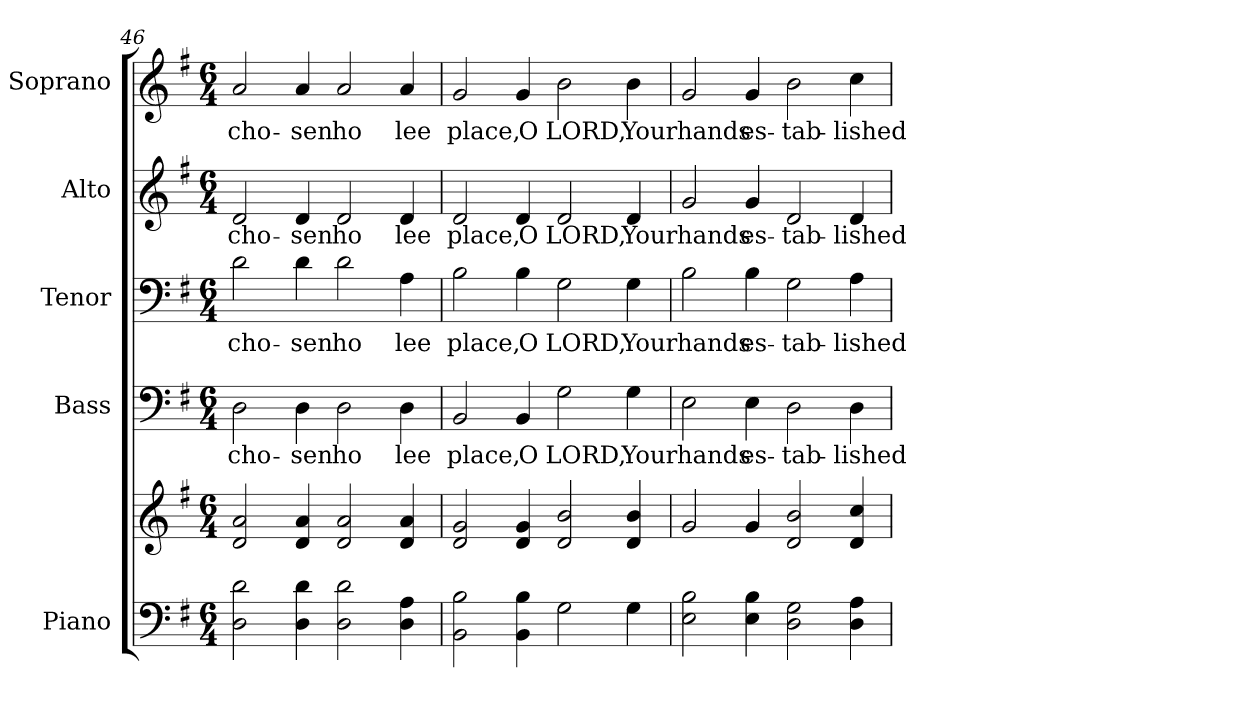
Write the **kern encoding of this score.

**kern	**kern	**kern	**text	**kern	**text	**kern	**text	**kern	**text
*part5	*part5	*part4	*part4	*part3	*part3	*part2	*part2	*part1	*part1
*staff6	*staff5	*staff4	*staff4	*staff3	*staff3	*staff2	*staff2	*staff1	*staff1
*I"Piano	*	*I"Bass	*	*I"Tenor	*	*I"Alto	*	*I"Soprano	*
*I'Pno.	*	*I'B.	*	*I'T.	*	*I'A.	*	*I'S.	*
!!LO:PB:g=z
*clefF4	*clefG2	*clefF4	*	*clefF4	*	*clefG2	*	*clefG2	*
*k[f#]	*k[f#]	*k[f#]	*	*k[f#]	*	*k[f#]	*	*k[f#]	*
*G:	*G:	*G:	*	*G:	*	*G:	*	*G:	*
*M6/4	*M6/4	*M6/4	*	*M6/4	*	*M6/4	*	*M6/4	*
=46	=46	=46	=46	=46	=46	=46	=46	=46	=46
!	!	!	!LO:LY:b:color=#000000	!	!	!	!	!	!
!	!	!	!	!	!LO:LY:b:color=#000000	!	!	!	!
!	!	!	!	!	!	!	!LO:LY:b:color=#000000	!	!
!	!	!	!	!	!	!	!	!	!LO:LY:b:color=#000000
2Di\ 2di	2di/ 2ai	2Di\	cho-	2di\	cho-	2di/	cho-	2ai/	cho-
!	!	!	!LO:LY:b:color=#000000	!	!	!	!	!	!
!	!	!	!	!	!LO:LY:b:color=#000000	!	!	!	!
!	!	!	!	!	!	!	!LO:LY:b:color=#000000	!	!
!	!	!	!	!	!	!	!	!	!LO:LY:b:color=#000000
4Di\ 4di	4di/ 4ai	4Di\	-sen	4di\	-sen	4di/	-sen	4ai/	-sen
!	!	!	!LO:LY:b:color=#000000	!	!	!	!	!	!
!	!	!	!	!	!LO:LY:b:color=#000000	!	!	!	!
!	!	!	!	!	!	!	!LO:LY:b:color=#000000	!	!
!	!	!	!	!	!	!	!	!	!LO:LY:b:color=#000000
2Di\ 2di	2di/ 2ai	2Di\	ho	2di\	ho	2di/	ho	2ai/	ho
!	!	!	!LO:LY:b:color=#000000	!	!	!	!	!	!
!	!	!	!	!	!LO:LY:b:color=#000000	!	!	!	!
!	!	!	!	!	!	!	!LO:LY:b:color=#000000	!	!
!	!	!	!	!	!	!	!	!	!LO:LY:b:color=#000000
4Di\ 4Ai	4di/ 4ai	4Di\	lee	4Ai\	lee	4di/	lee	4ai/	lee
=47	=47	=47	=47	=47	=47	=47	=47	=47	=47
!	!	!	!LO:LY:b:color=#000000	!	!	!	!	!	!
!	!	!	!	!	!LO:LY:b:color=#000000	!	!	!	!
!	!	!	!	!	!	!	!LO:LY:b:color=#000000	!	!
!	!	!	!	!	!	!	!	!	!LO:LY:b:color=#000000
2BBi\ 2Bi	2di/ 2gi	2BBi/	place,	2Bi\	place,	2di/	place,	2gi/	place,
!	!	!	!LO:LY:b:color=#000000	!	!	!	!	!	!
!	!	!	!	!	!LO:LY:b:color=#000000	!	!	!	!
!	!	!	!	!	!	!	!LO:LY:b:color=#000000	!	!
!	!	!	!	!	!	!	!	!	!LO:LY:b:color=#000000
4BBi\ 4Bi	4di/ 4gi	4BBi/	O	4Bi\	O	4di/	O	4gi/	O
!	!	!	!LO:LY:b:color=#000000	!	!	!	!	!	!
!	!	!	!	!	!LO:LY:b:color=#000000	!	!	!	!
!	!	!	!	!	!	!	!LO:LY:b:color=#000000	!	!
!	!	!	!	!	!	!	!	!	!LO:LY:b:color=#000000
2Gi\	2di/ 2bi	2Gi\	LORD,	2Gi\	LORD,	2di/	LORD,	2bi\	LORD,
!	!	!	!LO:LY:b:color=#000000	!	!	!	!	!	!
!	!	!	!	!	!LO:LY:b:color=#000000	!	!	!	!
!	!	!	!	!	!	!	!LO:LY:b:color=#000000	!	!
!	!	!	!	!	!	!	!	!	!LO:LY:b:color=#000000
4Gi\	4di/ 4bi	4Gi\	Your	4Gi\	Your	4di/	Your	4bi\	Your
=48	=48	=48	=48	=48	=48	=48	=48	=48	=48
!	!	!	!LO:LY:b:color=#000000	!	!	!	!	!	!
!	!	!	!	!	!LO:LY:b:color=#000000	!	!	!	!
!	!	!	!	!	!	!	!LO:LY:b:color=#000000	!	!
!	!	!	!	!	!	!	!	!	!LO:LY:b:color=#000000
2Ei\ 2Bi	2gi/	2Ei\	hands	2Bi\	hands	2gi/	hands	2gi/	hands
!	!	!	!LO:LY:b:color=#000000	!	!	!	!	!	!
!	!	!	!	!	!LO:LY:b:color=#000000	!	!	!	!
!	!	!	!	!	!	!	!LO:LY:b:color=#000000	!	!
!	!	!	!	!	!	!	!	!	!LO:LY:b:color=#000000
4Ei\ 4Bi	4gi/	4Ei\	es-	4Bi\	es-	4gi/	es-	4gi/	es-
!	!	!	!LO:LY:b:color=#000000	!	!	!	!	!	!
!	!	!	!	!	!LO:LY:b:color=#000000	!	!	!	!
!	!	!	!	!	!	!	!LO:LY:b:color=#000000	!	!
!	!	!	!	!	!	!	!	!	!LO:LY:b:color=#000000
2Di\ 2Gi	2di/ 2bi	2Di\	-tab-	2Gi\	-tab-	2di/	-tab-	2bi\	-tab-
!	!	!	!LO:LY:b:color=#000000	!	!	!	!	!	!
!	!	!	!	!	!LO:LY:b:color=#000000	!	!	!	!
!	!	!	!	!	!	!	!LO:LY:b:color=#000000	!	!
!	!	!	!	!	!	!	!	!	!LO:LY:b:color=#000000
4Di\ 4Ai	4di/ 4cci	4Di\	-lished	4Ai\	-lished	4di/	-lished	4cci\	-lished
=	=	=	=	=	=	=	=	=	=
*-	*-	*-	*-	*-	*-	*-	*-	*-	*-
